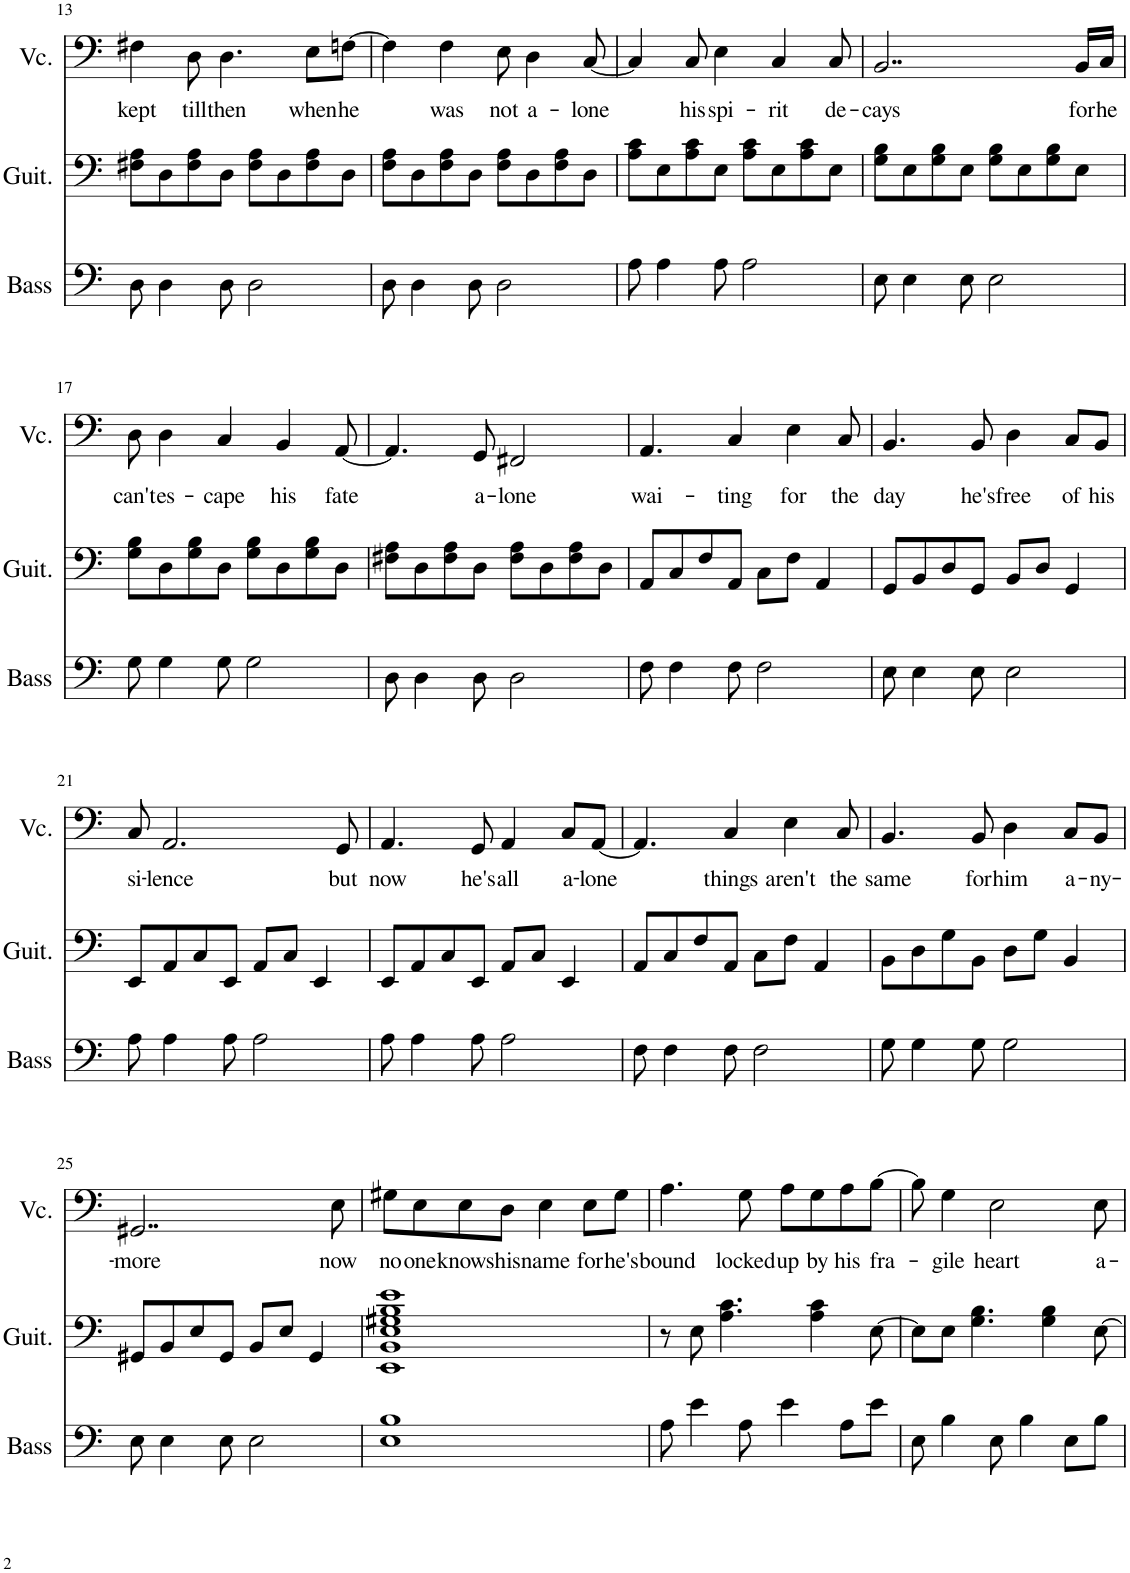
**kern	**kern	**kern	**text
*part3	*part2	*part1	*part1
*staff3	*staff2	*staff1	*staff1
*I"Acoustic Bass	*I"Classical Guitar	*I"Violoncello	*
*I'Bass	*I'Guit.	*I'Vc.	*
!!LO:PB:g=z
*clefF4	*clefF4	*clefF4	*
*Trd7c12	*	*	*
*k[]	*k[]	*k[]	*
*M4/4	*M4/4	*M4/4	*
=13	=13	=13	=13
!	!	!	!LO:LY:b
8D\	8F#X\ 8A\L	4F#X\	kept
4D\	8D\	.	.
!	!	!	!LO:LY:b
.	8F#\ 8A\	8D\	till
!	!	!	!LO:LY:b
8D\	8D\J	4.D\	then
2D\	8F#\ 8A\L	.	.
.	8D\	.	.
!	!	!	!LO:LY:b
.	8F#\ 8A\	8E\L	when
!	!	!	!LO:LY:b
.	8D\J	[8Fn\J	he
=14	=14	=14	=14
8D\	8F\ 8A\L	4F\]	.
4D\	8D\	.	.
!	!	!	!LO:LY:b
.	8F\ 8A\	4F\	was
8D\	8D\J	.	.
!	!	!	!LO:LY:b
2D\	8F\ 8A\L	8E\	not
!	!	!	!LO:LY:b
.	8D\	4D\	a-
.	8F\ 8A\	.	.
!	!	!	!LO:LY:b
.	8D\J	[8C/	-lone
=15	=15	=15	=15
8A\	8A\ 8c\L	4C/]	.
4A\	8E\	.	.
!	!	!	!LO:LY:b
.	8A\ 8c\	8C/	his
!	!	!	!LO:LY:b
8A\	8E\J	4E\	spi-
2A\	8A\ 8c\L	.	.
!	!	!	!LO:LY:b
.	8E\	4C/	-rit
.	8A\ 8c\	.	.
!	!	!	!LO:LY:b
.	8E\J	8C/	de-
=16	=16	=16	=16
!	!	!	!LO:LY:b
8E\	8G\ 8B\L	2..BB/	-cays
4E\	8E\	.	.
.	8G\ 8B\	.	.
8E\	8E\J	.	.
2E\	8G\ 8B\L	.	.
.	8E\	.	.
.	8G\ 8B\	.	.
!	!	!	!LO:LY:b
.	8E\J	16BB/LL	for
!	!	!	!LO:LY:b
.	.	16C/JJ	he
!!LO:LB:g=z
=17	=17	=17	=17
!	!	!	!LO:LY:b
8G\	8G\ 8B\L	8D\	can't
!	!	!	!LO:LY:b
4G\	8D\	4D\	es-
.	8G\ 8B\	.	.
!	!	!	!LO:LY:b
8G\	8D\J	4C/	-cape
2G\	8G\ 8B\L	.	.
!	!	!	!LO:LY:b
.	8D\	4BB/	his
.	8G\ 8B\	.	.
!	!	!	!LO:LY:b
.	8D\J	[8AA/	fate
=18	=18	=18	=18
8D\	8F#X\ 8A\L	4.AA/]	.
4D\	8D\	.	.
.	8F#\ 8A\	.	.
!	!	!	!LO:LY:b
8D\	8D\J	8GG/	a-
!	!	!	!LO:LY:b
2D\	8F#\ 8A\L	2FF#X/	-lone
.	8D\	.	.
.	8F#\ 8A\	.	.
.	8D\J	.	.
=19	=19	=19	=19
!	!	!	!LO:LY:b
8F\	8AA/L	4.AA/	wai-
4F\	8C/	.	.
.	8F/	.	.
!	!	!	!LO:LY:b
8F\	8AA/J	4C/	-ting
2F\	8C\L	.	.
!	!	!	!LO:LY:b
.	8F\J	4E\	for
.	4AA/	.	.
!	!	!	!LO:LY:b
.	.	8C/	the
=20	=20	=20	=20
!	!	!	!LO:LY:b
8E\	8GG/L	4.BB/	day
4E\	8BB/	.	.
.	8D/	.	.
!	!	!	!LO:LY:b
8E\	8GG/J	8BB/	he's
!	!	!	!LO:LY:b
2E\	8BB/L	4D\	free
.	8D/J	.	.
!	!	!	!LO:LY:b
.	4GG/	8C/L	of
!	!	!	!LO:LY:b
.	.	8BB/J	his
!!LO:LB:g=z
=21	=21	=21	=21
!	!	!	!LO:LY:b
8A\	8EE/L	8C/	si-
!	!	!	!LO:LY:b
4A\	8AA/	2.AA/	-lence
.	8C/	.	.
8A\	8EE/J	.	.
2A\	8AA/L	.	.
.	8C/J	.	.
.	4EE/	.	.
!	!	!	!LO:LY:b
.	.	8GG/	but
=22	=22	=22	=22
!	!	!	!LO:LY:b
8A\	8EE/L	4.AA/	now
4A\	8AA/	.	.
.	8C/	.	.
!	!	!	!LO:LY:b
8A\	8EE/J	8GG/	he's
!	!	!	!LO:LY:b
2A\	8AA/L	4AA/	all
.	8C/J	.	.
!	!	!	!LO:LY:b
.	4EE/	8C/L	a-
!	!	!	!LO:LY:b
.	.	[8AA/J	-lone
=23	=23	=23	=23
8F\	8AA/L	4.AA/]	.
4F\	8C/	.	.
.	8F/	.	.
!	!	!	!LO:LY:b
8F\	8AA/J	4C/	things
2F\	8C\L	.	.
!	!	!	!LO:LY:b
.	8F\J	4E\	aren't
.	4AA/	.	.
!	!	!	!LO:LY:b
.	.	8C/	the
=24	=24	=24	=24
!	!	!	!LO:LY:b
8G\	8BB\L	4.BB/	same
4G\	8D\	.	.
.	8G\	.	.
!	!	!	!LO:LY:b
8G\	8BB\J	8BB/	for
!	!	!	!LO:LY:b
2G\	8D\L	4D\	him
.	8G\J	.	.
!	!	!	!LO:LY:b
.	4BB/	8C/L	a-
!	!	!	!LO:LY:b
.	.	8BB/J	-ny-
!!LO:LB:g=z
=25	=25	=25	=25
!	!	!	!LO:LY:b
8E\	8GG#X/L	2..GG#X/	-more
4E\	8BB/	.	.
.	8E/	.	.
8E\	8GG#/J	.	.
2E\	8BB/L	.	.
.	8E/J	.	.
.	4GG#/	.	.
!	!	!	!LO:LY:b
.	.	8E\	now
=26	=26	=26	=26
!	!	!	!LO:LY:b
1E 1B	1EE 1BB 1E 1G#X 1B 1e	8G#X\L	no
!	!	!	!LO:LY:b
.	.	8E\	one
!	!	!	!LO:LY:b
.	.	8E\	knows
!	!	!	!LO:LY:b
.	.	8D\J	his
!	!	!	!LO:LY:b
.	.	4E\	name
!	!	!	!LO:LY:b
.	.	8E\L	for
!	!	!	!LO:LY:b
.	.	8G#\J	he's
=27	=27	=27	=27
!	!	!	!LO:LY:b
8A\	8r	4.A\	bound
4e\	8E\	.	.
.	4.A\ 4.c\	.	.
!	!	!	!LO:LY:b
8A\	.	8G\	locked
!	!	!	!LO:LY:b
4e\	.	8A\L	up
!	!	!	!LO:LY:b
.	4A\ 4c\	8G\	by
!	!	!	!LO:LY:b
8A\L	.	8A\	his
!	!	!	!LO:LY:b
8e\J	[8E\	[8B\J	fra-
=28	=28	=28	=28
8E\	8E\L]	8B\]	.
!	!	!	!LO:LY:b
4B\	8E\J	4G\	-gile
.	4.G\ 4.B\	.	.
!	!	!	!LO:LY:b
8E\	.	2E\	heart
4B\	.	.	.
.	4G\ 4B\	.	.
8E\L	.	.	.
!	!	!	!LO:LY:b
8B\J	[8E\	8E\	a-
=	=	=	=
*-	*-	*-	*-
